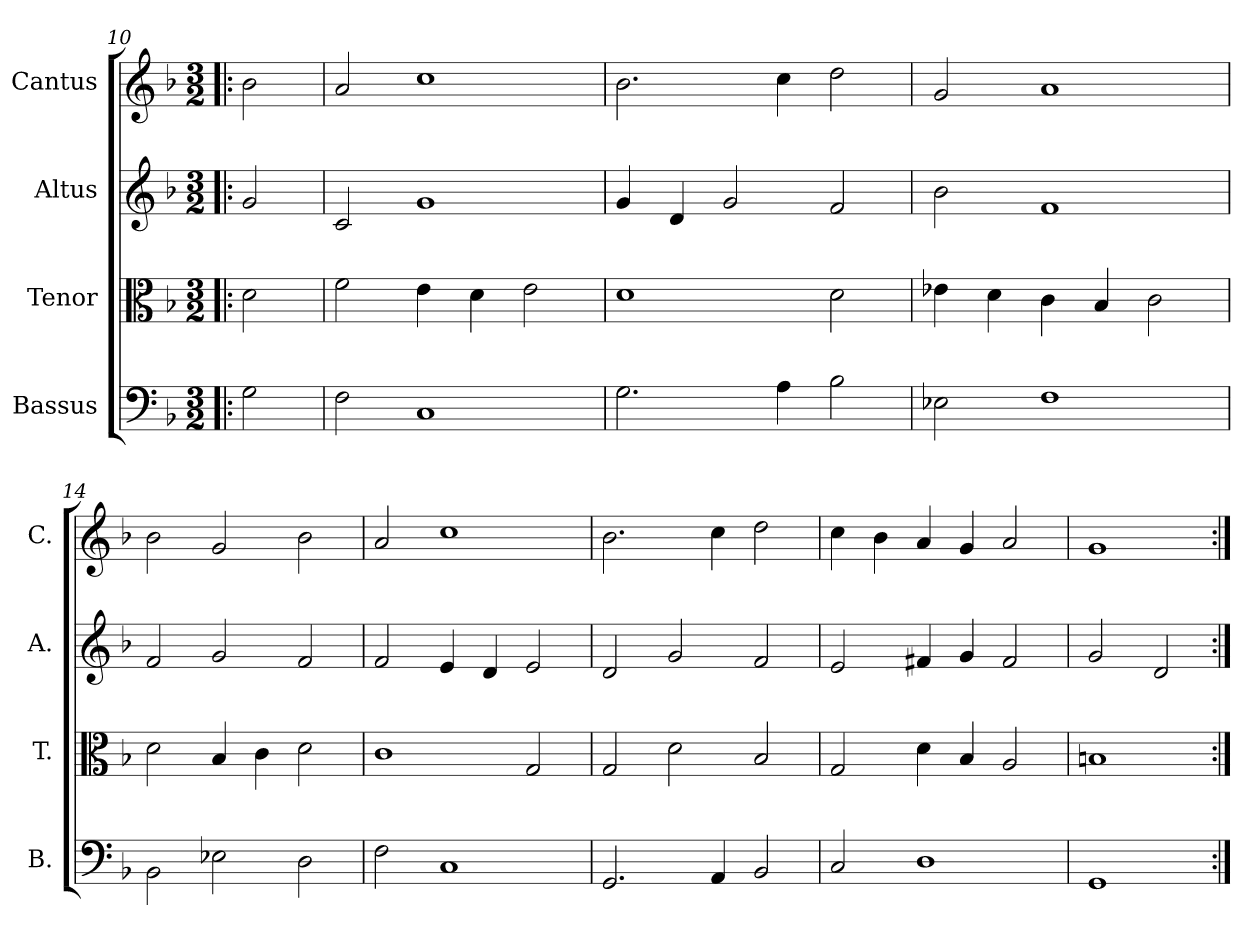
**kern	**kern	**kern	**kern
*part4	*part3	*part2	*part1
*staff4	*staff3	*staff2	*staff1
*I"Bassus	*I"Tenor	*I"Altus	*I"Cantus
*I'B.	*I'T.	*I'A.	*I'C.
*clefF4	*clefC3	*clefG2	*clefG2
*k[b-]	*k[b-]	*k[b-]	*k[b-]
*F:	*F:	*F:	*F:
*M3/2	*M3/2	*M3/2	*M3/2
=10!|:	=10!|:	=10!|:	=10!|:
2G\	2d\	2g/	2b-\
!!LO:LB:g=z
=11	=11	=11	=11
2F\	2f\	2c/	2a/
1C/	4e\	1g/	1cc\
.	4d\	.	.
.	2e\	.	.
=12	=12	=12	=12
2.G\	1d\	4g/	2.b-\
.	.	4d/	.
.	.	2g/	.
4A\	.	.	4cc\
2B-\	2d\	2f/	2dd\
=13	=13	=13	=13
2E-X\	4e-X\	2b-\	2g/
.	4d\	.	.
1F\	4c\	1f/	1a/
.	4B-/	.	.
.	2c\	.	.
=14	=14	=14	=14
2BB-\	2d\	2f/	2b-\
2E-X\	4B-/	2g/	2g/
.	4c\	.	.
2D\	2d\	2f/	2b-\
=15	=15	=15	=15
2F\	1c\	2f/	2a/
1C/	.	4e/	1cc\
.	.	4d/	.
.	2G/	2e/	.
=16	=16	=16	=16
2.GG/	2G/	2d/	2.b-\
.	2d\	2g/	.
4AA/	.	.	4cc\
2BB-/	2B-/	2f/	2dd\
=17	=17	=17	=17
2C/	2G/	2e/	4cc\
.	.	.	4b-\
1D\	4d\	4f#X/	4a/
.	4B-/	4g/	4g/
.	2A/	2f#/	2a/
=18	=18	=18	=18
1GG/	1Bn/	2g/	1g/
.	.	2d/	.
=:|!	=:|!	=:|!	=:|!
*-	*-	*-	*-
